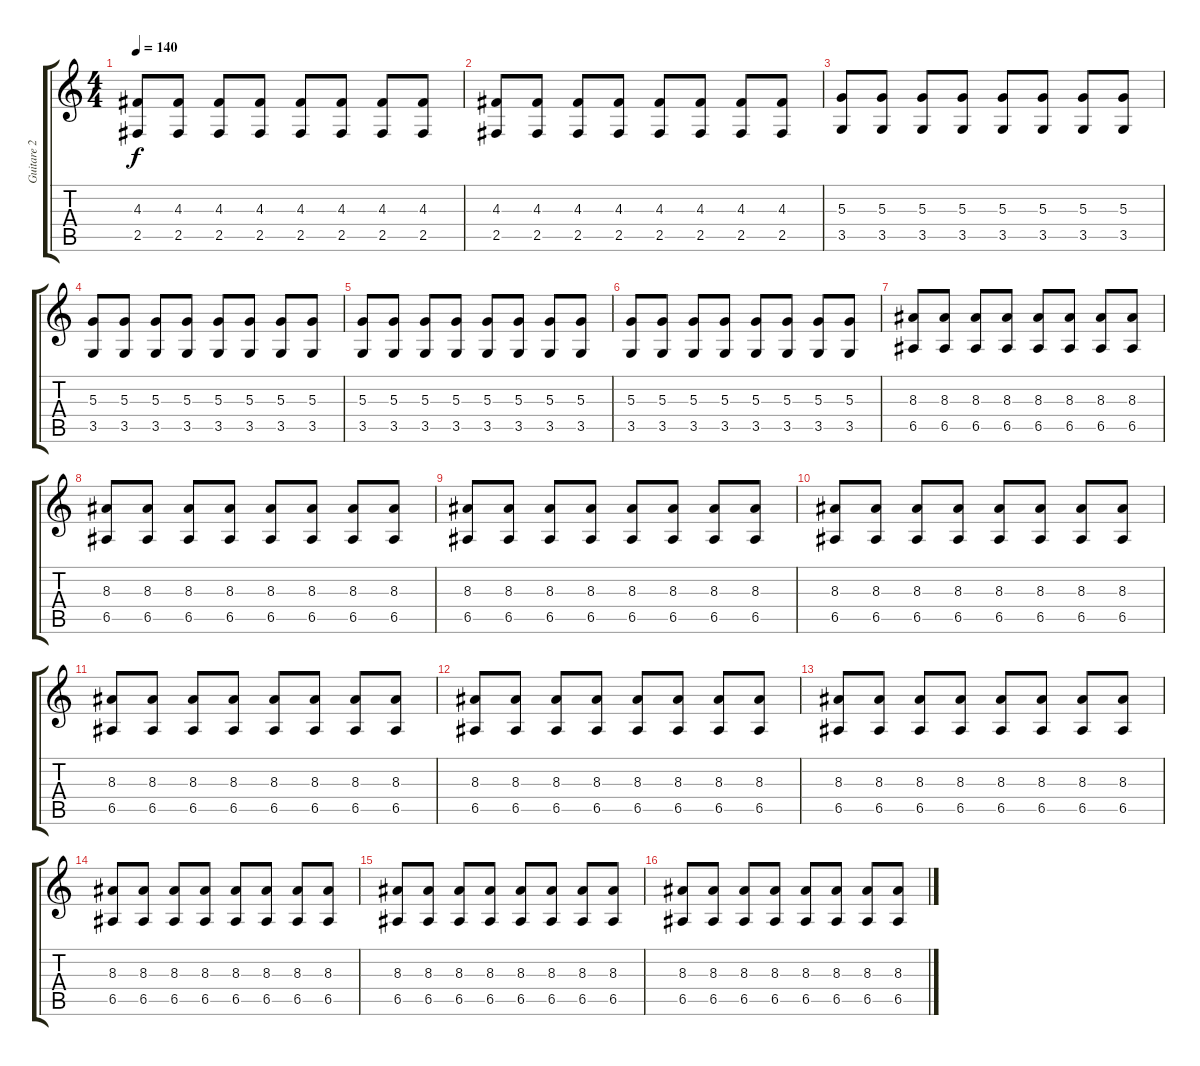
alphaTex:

\track ("Guitare 2" "Guitare 2") {instrument distortionguitar}
\staff {score tabs}
\tuning (B3 Gb3 D3 A2 E2 B1) {hide}
\ts (4 4)
\tempo 140
\clef g2
\ks c
(4.3 2.5).8{dy f} (4.3 2.5).8 (4.3 2.5).8 (4.3 2.5).8 (4.3 2.5).8 (4.3 2.5).8 (4.3 2.5).8 (4.3 2.5).8 |
(4.3 2.5).8 (4.3 2.5).8 (4.3 2.5).8 (4.3 2.5).8 (4.3 2.5).8 (4.3 2.5).8 (4.3 2.5).8 (4.3 2.5).8 |
(5.3 3.5).8 (5.3 3.5).8 (5.3 3.5).8 (5.3 3.5).8 (5.3 3.5).8 (5.3 3.5).8 (5.3 3.5).8 (5.3 3.5).8 |
(5.3 3.5).8 (5.3 3.5).8 (5.3 3.5).8 (5.3 3.5).8 (5.3 3.5).8 (5.3 3.5).8 (5.3 3.5).8 (5.3 3.5).8 |
(5.3 3.5).8 (5.3 3.5).8 (5.3 3.5).8 (5.3 3.5).8 (5.3 3.5).8 (5.3 3.5).8 (5.3 3.5).8 (5.3 3.5).8 |
(5.3 3.5).8 (5.3 3.5).8 (5.3 3.5).8 (5.3 3.5).8 (5.3 3.5).8 (5.3 3.5).8 (5.3 3.5).8 (5.3 3.5).8 |
(8.3 6.5).8 (8.3 6.5).8 (8.3 6.5).8 (8.3 6.5).8 (8.3 6.5).8 (8.3 6.5).8 (8.3 6.5).8 (8.3 6.5).8 |
(8.3 6.5).8 (8.3 6.5).8 (8.3 6.5).8 (8.3 6.5).8 (8.3 6.5).8 (8.3 6.5).8 (8.3 6.5).8 (8.3 6.5).8 |
(8.3 6.5).8 (8.3 6.5).8 (8.3 6.5).8 (8.3 6.5).8 (8.3 6.5).8 (8.3 6.5).8 (8.3 6.5).8 (8.3 6.5).8 |
(8.3 6.5).8 (8.3 6.5).8 (8.3 6.5).8 (8.3 6.5).8 (8.3 6.5).8 (8.3 6.5).8 (8.3 6.5).8 (8.3 6.5).8 |
(8.3 6.5).8 (8.3 6.5).8 (8.3 6.5).8 (8.3 6.5).8 (8.3 6.5).8 (8.3 6.5).8 (8.3 6.5).8 (8.3 6.5).8 |
(8.3 6.5).8 (8.3 6.5).8 (8.3 6.5).8 (8.3 6.5).8 (8.3 6.5).8 (8.3 6.5).8 (8.3 6.5).8 (8.3 6.5).8 |
(8.3 6.5).8 (8.3 6.5).8 (8.3 6.5).8 (8.3 6.5).8 (8.3 6.5).8 (8.3 6.5).8 (8.3 6.5).8 (8.3 6.5).8 |
(8.3 6.5).8 (8.3 6.5).8 (8.3 6.5).8 (8.3 6.5).8 (8.3 6.5).8 (8.3 6.5).8 (8.3 6.5).8 (8.3 6.5).8 |
(8.3 6.5).8 (8.3 6.5).8 (8.3 6.5).8 (8.3 6.5).8 (8.3 6.5).8 (8.3 6.5).8 (8.3 6.5).8 (8.3 6.5).8 |
(8.3 6.5).8 (8.3 6.5).8 (8.3 6.5).8 (8.3 6.5).8 (8.3 6.5).8 (8.3 6.5).8 (8.3 6.5).8 (8.3 6.5).8
